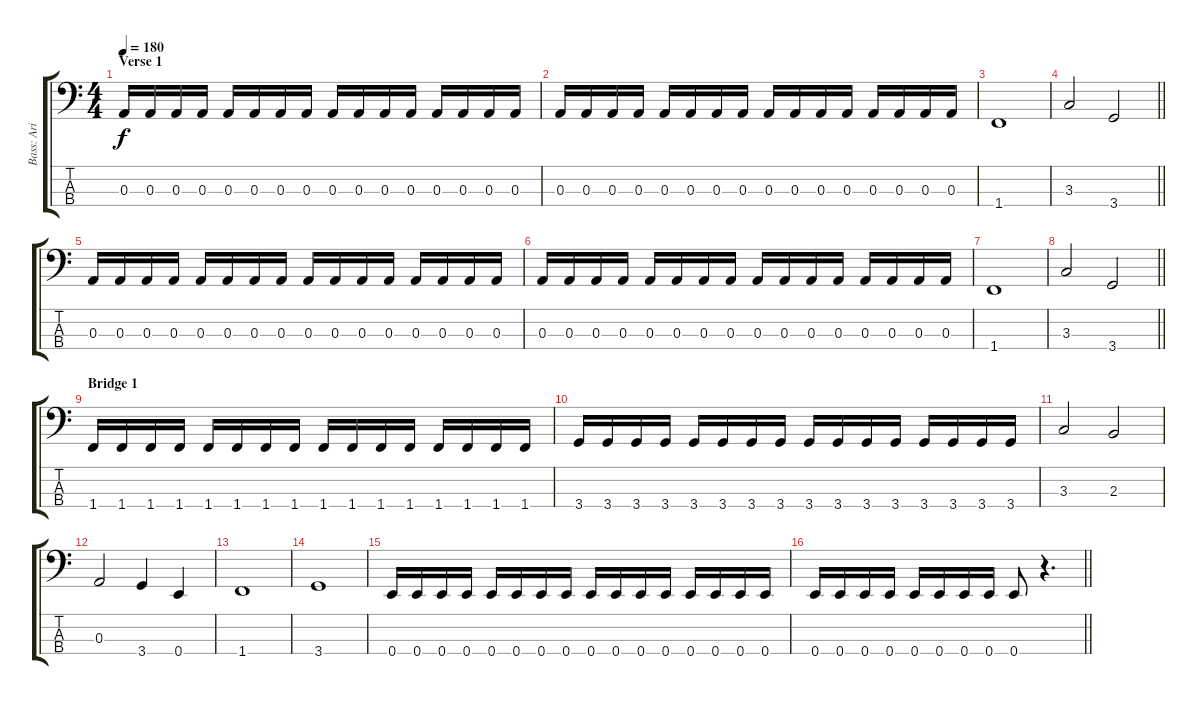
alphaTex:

\track ("Bass: Ari Katajamäki" "Bass: Ari ") {instrument electricbassfinger}
\staff {score tabs}
\tuning (G2 D2 A1 E1) {hide}
\ts (4 4)
\section ("" "Verse 1")
\tempo 180
\clef f4
\ks aminor
0.3.16{dy f} 0.3.16 0.3.16 0.3.16 0.3.16 0.3.16 0.3.16 0.3.16 0.3.16 0.3.16 0.3.16 0.3.16 0.3.16 0.3.16 0.3.16 0.3.16 |
0.3.16 0.3.16 0.3.16 0.3.16 0.3.16 0.3.16 0.3.16 0.3.16 0.3.16 0.3.16 0.3.16 0.3.16 0.3.16 0.3.16 0.3.16 0.3.16 |
1.4.1 |
\barLineRight lightlight
3.3.2 3.4.2 |
0.3.16 0.3.16 0.3.16 0.3.16 0.3.16 0.3.16 0.3.16 0.3.16 0.3.16 0.3.16 0.3.16 0.3.16 0.3.16 0.3.16 0.3.16 0.3.16 |
0.3.16 0.3.16 0.3.16 0.3.16 0.3.16 0.3.16 0.3.16 0.3.16 0.3.16 0.3.16 0.3.16 0.3.16 0.3.16 0.3.16 0.3.16 0.3.16 |
1.4.1 |
\barLineRight lightlight
3.3.2 3.4.2 |
\section ("" "Bridge 1")
1.4.16 1.4.16 1.4.16 1.4.16 1.4.16 1.4.16 1.4.16 1.4.16 1.4.16 1.4.16 1.4.16 1.4.16 1.4.16 1.4.16 1.4.16 1.4.16 |
3.4.16 3.4.16 3.4.16 3.4.16 3.4.16 3.4.16 3.4.16 3.4.16 3.4.16 3.4.16 3.4.16 3.4.16 3.4.16 3.4.16 3.4.16 3.4.16 |
3.3.2 2.3.2 |
0.3.2 3.4.4 0.4.4 |
1.4.1 |
3.4.1 |
0.4.16 0.4.16 0.4.16 0.4.16 0.4.16 0.4.16 0.4.16 0.4.16 0.4.16 0.4.16 0.4.16 0.4.16 0.4.16 0.4.16 0.4.16 0.4.16 |
\barLineRight lightlight
0.4.16 0.4.16 0.4.16 0.4.16 0.4.16 0.4.16 0.4.16 0.4.16 0.4.8 r.4{d}
